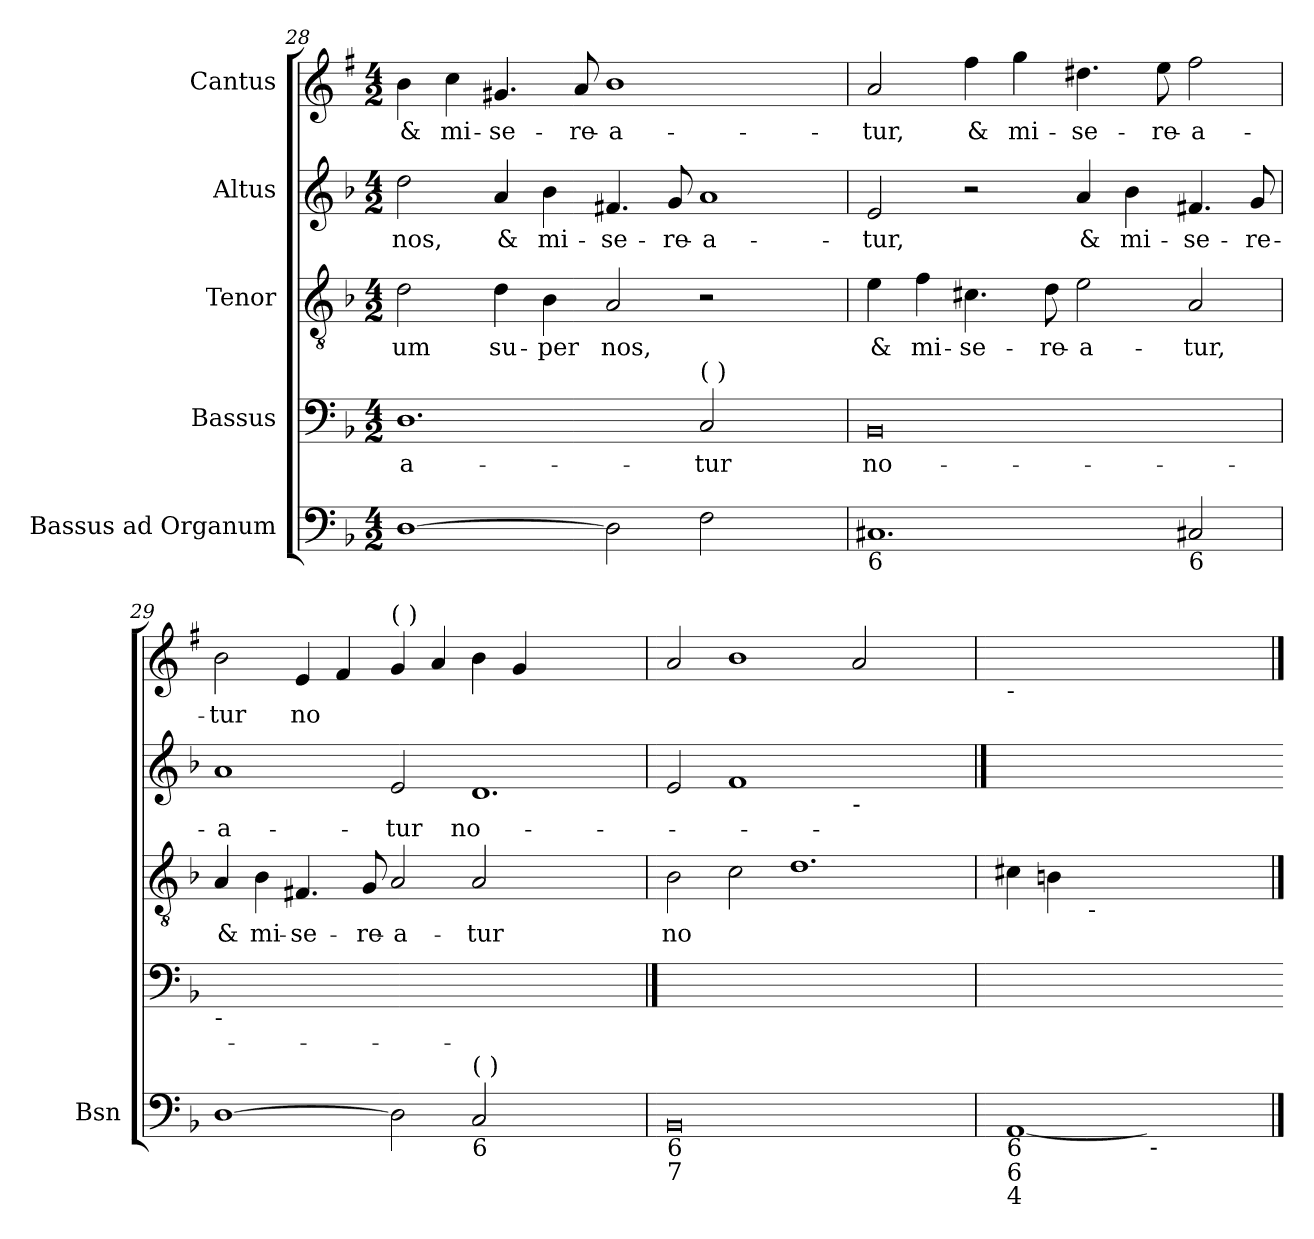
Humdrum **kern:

**kern	**kern	**text	**kern	**text	**kern	**text	**kern	**text
*part5	*part4	*part4	*part3	*part3	*part2	*part2	*part1	*part1
*staff5	*staff4	*staff4	*staff3	*staff3	*staff2	*staff2	*staff1	*staff1
*I"Bassus ad Organum	*I"Bassus	*	*I"Tenor	*	*I"Altus	*	*I"Cantus	*
*I'Bsn	*	*	*	*	*	*	*	*
!!LO:LB:g=z
*clefF4	*clefF4	*	*clefGv2	*	*clefG2	*	*clefG2	*
*	*	*	*	*	*	*	*ITrd1c2	*
*k[b-]	*k[b-]	*	*k[b-]	*	*k[b-]	*	*k[b-]	*
*F:	*F:	*	*F:	*	*F:	*	*F:	*
*M4/2	*M4/2	*	*M4/2	*	*M4/2	*	*M4/2	*
=28	=28	=28	=28	=28	=28	=28	=28	=28
!	!	!LO:LY:b	!	!LO:LY:b	!	!LO:LY:b	!	!LO:LY:b
[1D	1.D	-a-	2d	-um	2dd	nos,	4a	&
!	!	!	!	!	!	!	!	!LO:LY:b
.	.	.	.	.	.	.	4b-	mi-
!	!	!	!	!LO:LY:b	!	!LO:LY:b	!	!LO:LY:b
.	.	.	4d	su-	4a	&	4.f#X	-se-
!	!	!	!	!LO:LY:b	!	!LO:LY:b	!	!
.	.	.	4B-	-per	4b-	mi-	.	.
!	!	!	!	!	!	!	!	!LO:LY:b
.	.	.	.	.	.	.	8g	-re-
!	!	!	!	!LO:LY:b	!	!LO:LY:b	!	!LO:LY:b
2D]	.	.	2A	nos,	4.f#X	-se-	1a	-a-
!	!	!	!	!	!	!LO:LY:b	!	!
.	.	.	.	.	8g	-re-	.	.
!	!LO:TX:a:t=(  )	!	!	!	!	!	!	!
!	!	!LO:LY:b	!	!	!	!LO:LY:b	!	!
2F	2C	-tur	2r	.	1a	-a-	.	.
2ryy	2ryy	.	2ryy	.	.	.	2ryy	.
=28A	=28A	=28A	=28A	=28A	=28A	=28A	=28A	=28A
!LO:TX:b:t=6	!	!	!	!	!	!	!	!
!	!	!LO:LY:b	!	!LO:LY:b	!	!LO:LY:b	!	!LO:LY:b
1.C#X	0BB-	no-	4e	&	2e	-tur,	2g	-tur,
!	!	!	!	!LO:LY:b	!	!	!	!
.	.	.	4f	mi-	.	.	.	.
!	!	!	!	!LO:LY:b	!	!	!	!LO:LY:b
.	.	.	4.c#X	-se-	2r	.	4ee	&
!	!	!	!	!	!	!	!	!LO:LY:b
.	.	.	.	.	.	.	4ff	mi-
!	!	!	!	!LO:LY:b	!	!	!	!
.	.	.	8d	-re-	.	.	.	.
!	!	!	!	!LO:LY:b	!	!LO:LY:b	!	!LO:LY:b
.	.	.	2e	-a-	4a	&	4.cc#X	-se-
!	!	!	!	!	!	!LO:LY:b	!	!
.	.	.	.	.	4b-	mi-	.	.
!	!	!	!	!	!	!	!	!LO:LY:b
.	.	.	.	.	.	.	8dd	-re-
!LO:TX:b:t=6	!	!	!	!	!	!	!	!
!	!	!	!	!LO:LY:b	!	!LO:LY:b	!	!LO:LY:b
2C#X	.	.	2A	-tur,	4.f#X	-se-	2ee	-a-
!	!	!	!	!	!	!LO:LY:b	!	!
.	.	.	.	.	8g	-re-	.	.
=29A	=29A	=29A	=29A	=29A	=29A	=29A	=29A	=29A
!	!LO:TX:b:t=-	!	!	!	!	!	!	!
!	!	!LO:LY:b	!	!LO:LY:b	!	!LO:LY:b	!	!LO:LY:b
[1D	[1.AA;<yy	-stri.	4A	&	1a	-a-	2a	-tur
!	!	!	!	!LO:LY:b	!	!	!	!
.	.	.	4B-	mi-	.	.	.	.
!	!	!	!	!LO:LY:b	!	!	!	!LO:LY:b
.	.	.	4.F#X	-se-	.	.	4d	no
.	.	.	.	.	.	.	4e	.
!	!	!	!	!LO:LY:b	!	!	!	!
.	.	.	8G	-re-	.	.	.	.
!	!	!	!	!	!	!	!LO:TX:a:t=(  )	!
!	!	!	!	!LO:LY:b	!	!LO:LY:b	!	!
2D]	.	.	2A	-a-	2e	-tur	4f	.
.	.	.	.	.	.	.	4g	.
!LO:TX:a:t=(  )	!	!	!	!	!	!	!	!
!LO:TX:b:t=6	!	!	!	!	!	!	!	!
!	!	!	!	!LO:LY:b	!	!LO:LY:b	!	!
2C	2AAyy]	.	2A	-tur	1.d	no-	4a	.
.	.	.	.	.	.	.	4f	.
1ryy	1ryy	.	1ryy	.	.	.	1ryy	.
=30A	==30A	=30A	=30A	=30A	=30A	=30A	=30A	=30A
!LO:TX:b:t=6	!	!	!	!	!	!	!	!
!LO:TX:b:t=7	!	!	!	!	!	!	!	!
!	!	!	!	!LO:LY:b	!	!	!	!
0BB-	0ryy	.	2B-	no	2e	.	2g	.
.	.	.	2c	.	1f	.	1a	.
.	.	.	1.d	.	.	.	.	.
!	!	!	!	!	!LO:TX:b:t=-	!	!	!
!	!	!	!	!	!	!LO:LY:b	!	!
.	.	.	.	.	1e;<yy	-stri.	2g	.
2ryy	2ryy	.	.	.	.	.	2ryy	.
=31A	=31A	=31A	=31A	=31A	==31A	=31A	=31A	=31A
!	!	!	!	!	!	!	!LO:TX:b:t=-	!
!LO:TX:b:t=6	!	!	!	!	!	!	!	!
!LO:TX:b:t=6\n4	!	!	!	!	!	!	!	!
!	!	!	!	!	!	!	!	!LO:LY:b
[1AA	0ryy	.	4c#X	.	0ryy	.	[1.a;<yy	stri.
.	.	.	4Bn	.	.	.	.	.
!	!	!	!LO:TX:b:t=-	!	!	!	!	!
!	!	!	!	!LO:LY:b	!	!	!	!
.	.	.	1c#yy	stri.	.	.	.	.
!LO:TX:b:t=-	!	!	!	!	!	!	!	!
1AAyy]	.	.	.	.	.	.	.	.
.	.	.	2ryy	.	.	.	2ayy]	.
==	=	==	==	==	=	==	==	==
*-	*-	*-	*-	*-	*-	*-	*-	*-
